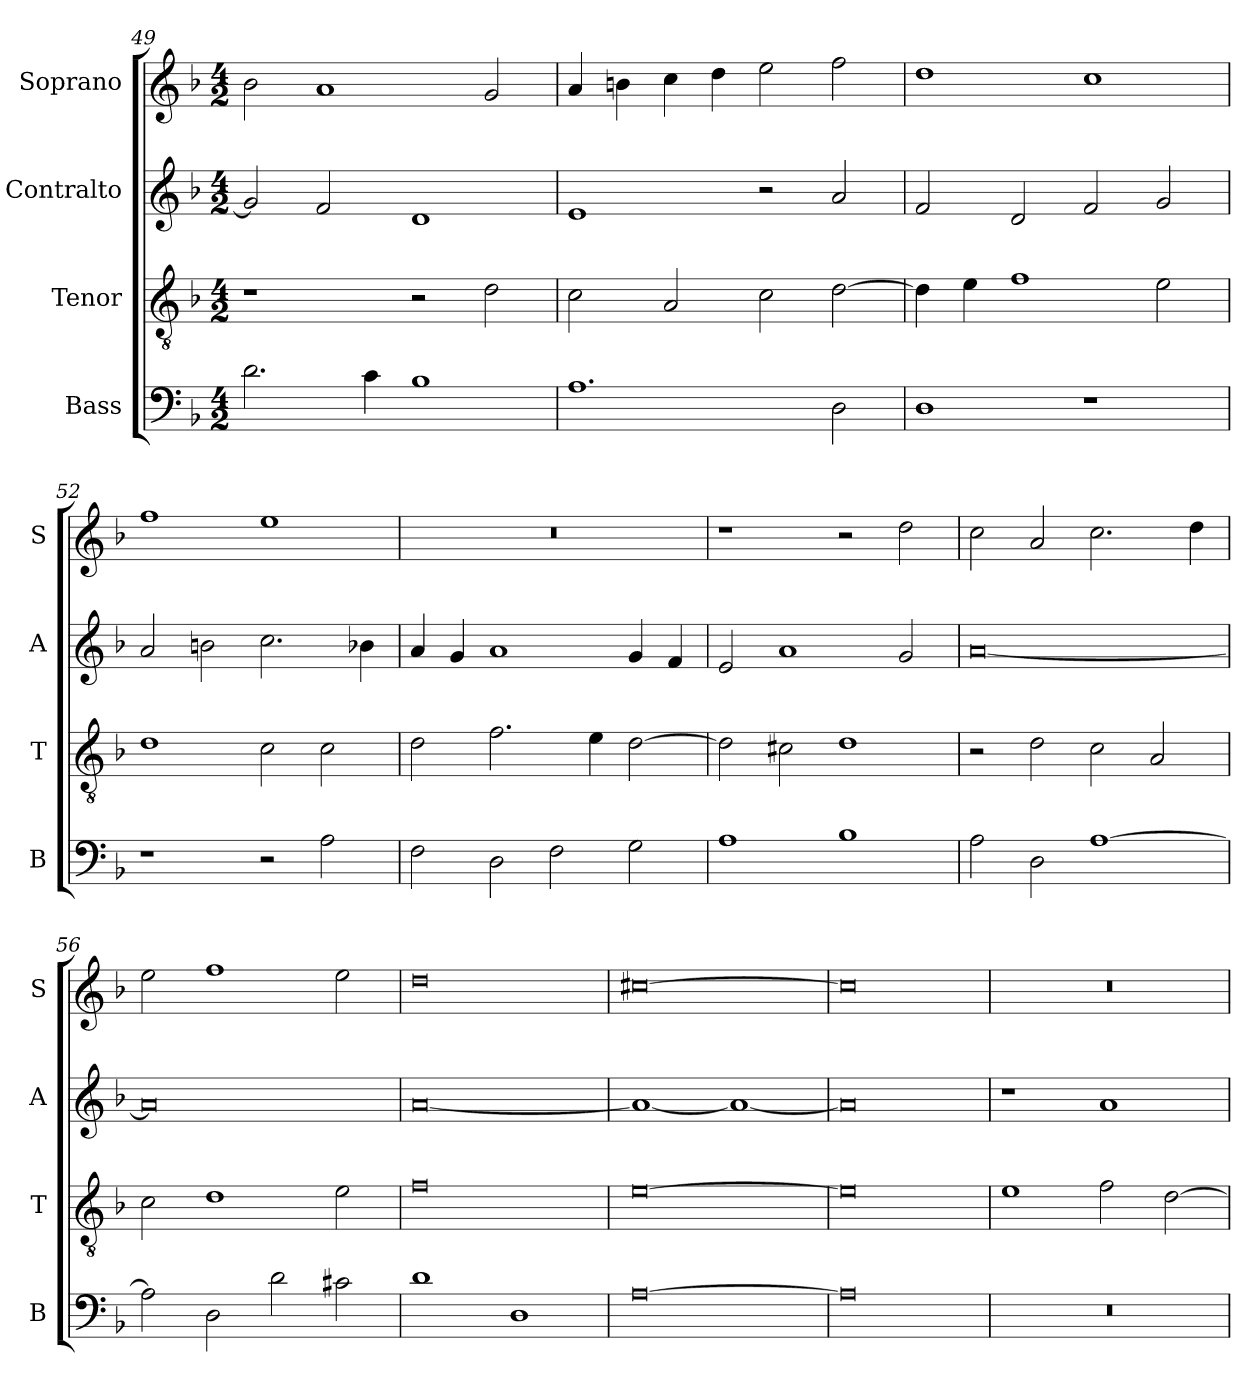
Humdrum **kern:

**kern	**kern	**kern	**kern
*part4	*part3	*part2	*part1
*staff4	*staff3	*staff2	*staff1
*I"Bass	*I"Tenor	*I"Contralto	*I"Soprano
*I'B	*I'T	*I'A	*I'S
*clefF4	*clefGv2	*clefG2	*clefG2
*k[b-]	*k[b-]	*k[b-]	*k[b-]
*D:aeo	*D:aeo	*D:aeo	*D:aeo
*M4/2	*M4/2	*M4/2	*M4/2
=49	=49	=49	=49
2.d	1r	2g]	2b-
.	.	2f	1a
4c	.	.	.
1B-	2r	1d	.
.	2d	.	2g
=50	=50	=50	=50
1.A	2c	1e	4a
.	.	.	4bn
.	2A	.	4cc
.	.	.	4dd
.	2c	2r	2ee
2D	[2d	2a	2ff
=51	=51	=51	=51
1D	4d]	2f	1dd
.	4e	.	.
.	1f	2d	.
1r	.	2f	1cc
.	2e	2g	.
=52	=52	=52	=52
1r	1d	2a	1ff
.	.	2bn	.
2r	2c	2.cc	1ee
2A	2c	.	.
.	.	4b-X	.
=53	=53	=53	=53
2F	2d	4a	0r
.	.	4g	.
2D	2.f	1a	.
2F	.	.	.
.	4e	.	.
2G	[2d	4g	.
.	.	4f	.
=54	=54	=54	=54
1A	2d]	2e	1r
.	2c#X	1a	.
1B-	1d	.	2r
.	.	2g	2dd
=55	=55	=55	=55
2A	2r	[0a	2cc
2D	2d	.	2a
[1A	2c	.	2.cc
.	2A	.	.
.	.	.	4dd
=56	=56	=56	=56
2A]	2c	0a]	2ee
2D	1d	.	1ff
2d	.	.	.
2c#X	2e	.	2ee
=57	=57	=57	=57
1d	0f	[0a	0dd
1D	.	.	.
=58	=58	=58	=58
[0A	[0e	1a_	[0cc#X
.	.	1a_	.
=59	=59	=59	=59
0A]	0e]	0a]	0cc#]
=60	=60	=60	=60
0r	1e	1r	0r
.	2f	1a	.
.	[2d	.	.
=	=	=	=
*-	*-	*-	*-
